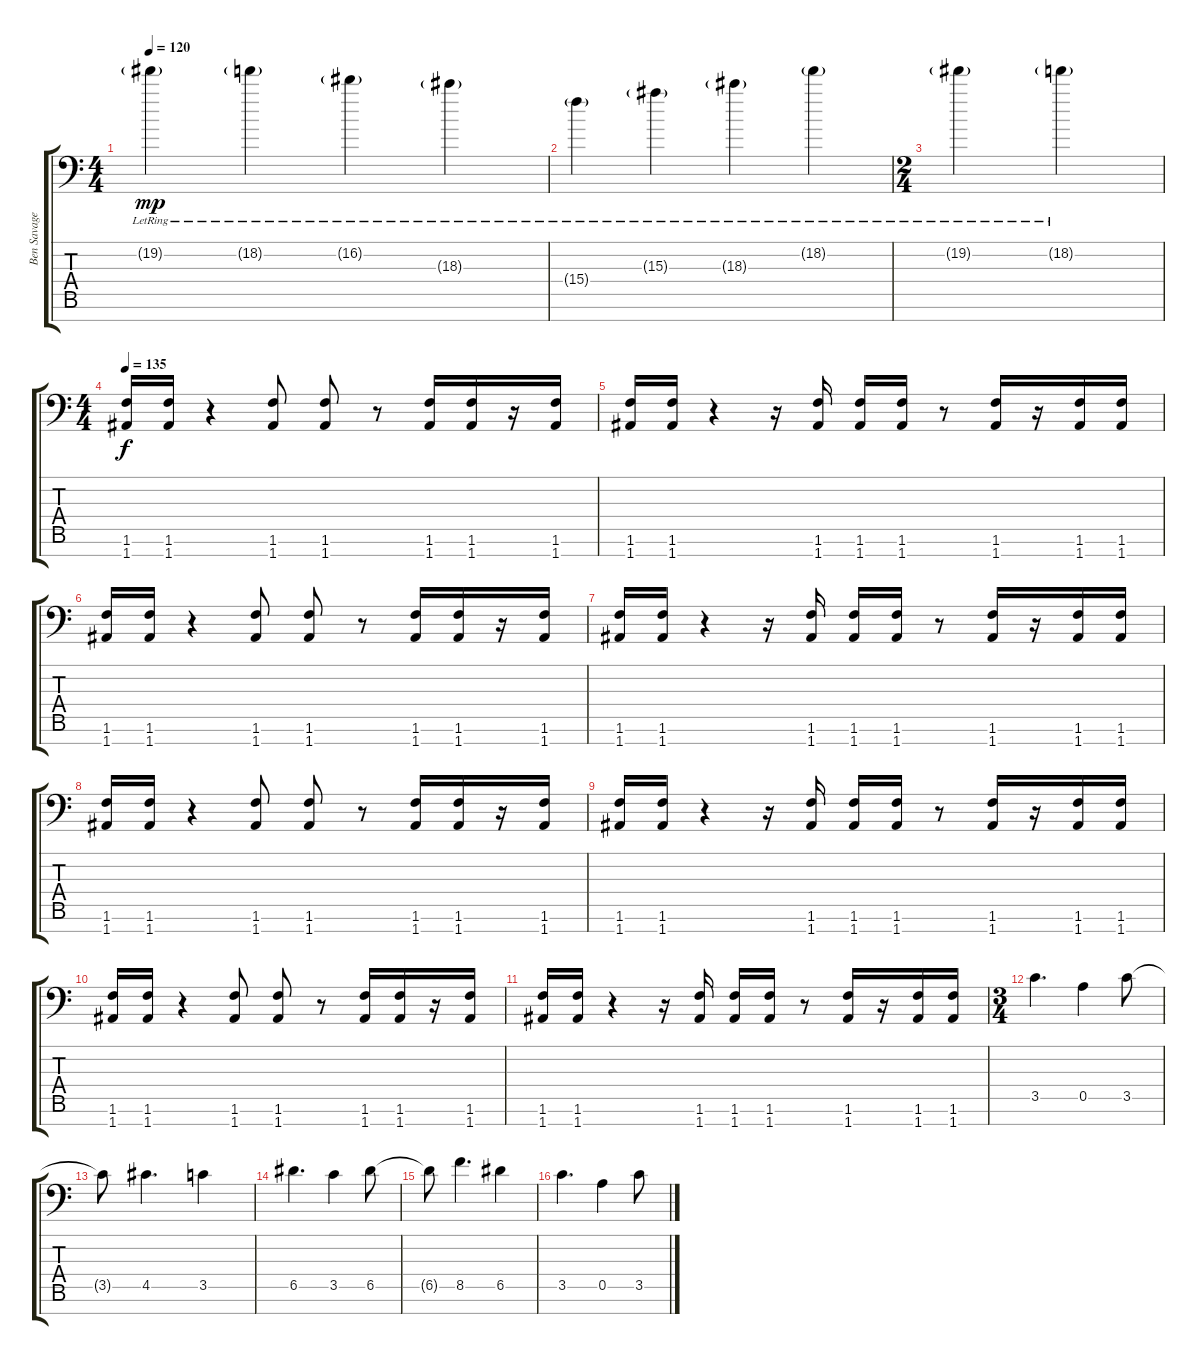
\track ("Ben Savage" "Ben Savage") {instrument distortionguitar}
\staff {score tabs}
\tuning (E4 B3 G3 D3 A2 E2 A1) {hide}
\ts (4 4)
\tempo 120
\clef f4
\ks c
19.2{g lr}.4{dy mp} 18.2{g lr}.4 16.2{g lr}.4 18.3{g lr}.4 |
15.4{g lr}.4 15.3{g lr}.4 18.3{g lr}.4 18.2{g lr}.4 |
\ts (2 4)
19.2{g lr}.4 18.2{g lr}.4 |
\ts (4 4)
\tempo 135
(1.6 1.7).16{dy f volume 13} (1.6 1.7).16 r.4 (1.6 1.7).8 (1.6 1.7).8 r.8 (1.6 1.7).16 (1.6 1.7).16 r.16 (1.6 1.7).16 |
(1.6 1.7).16 (1.6 1.7).16 r.4 r.16 (1.6 1.7).16 (1.6 1.7).16 (1.6 1.7).16 r.8 (1.6 1.7).16 r.16 (1.6 1.7).16 (1.6 1.7).16 |
(1.6 1.7).16 (1.6 1.7).16 r.4 (1.6 1.7).8 (1.6 1.7).8 r.8 (1.6 1.7).16 (1.6 1.7).16 r.16 (1.6 1.7).16 |
(1.6 1.7).16 (1.6 1.7).16 r.4 r.16 (1.6 1.7).16 (1.6 1.7).16 (1.6 1.7).16 r.8 (1.6 1.7).16 r.16 (1.6 1.7).16 (1.6 1.7).16 |
(1.6 1.7).16 (1.6 1.7).16 r.4 (1.6 1.7).8 (1.6 1.7).8 r.8 (1.6 1.7).16 (1.6 1.7).16 r.16 (1.6 1.7).16 |
(1.6 1.7).16 (1.6 1.7).16 r.4 r.16 (1.6 1.7).16 (1.6 1.7).16 (1.6 1.7).16 r.8 (1.6 1.7).16 r.16 (1.6 1.7).16 (1.6 1.7).16 |
(1.6 1.7).16 (1.6 1.7).16 r.4 (1.6 1.7).8 (1.6 1.7).8 r.8 (1.6 1.7).16 (1.6 1.7).16 r.16 (1.6 1.7).16 |
(1.6 1.7).16 (1.6 1.7).16 r.4 r.16 (1.6 1.7).16 (1.6 1.7).16 (1.6 1.7).16 r.8 (1.6 1.7).16 r.16 (1.6 1.7).16 (1.6 1.7).16 |
\ts (3 4)
3.5.4{d} 0.5.4 3.5.8 |
3.5{t}.8 4.5.4{d} 3.5.4 |
6.5.4{d} 3.5.4 6.5.8 |
6.5{t}.8 8.5.4{d} 6.5.4 |
3.5.4{d} 0.5.4 3.5.8
